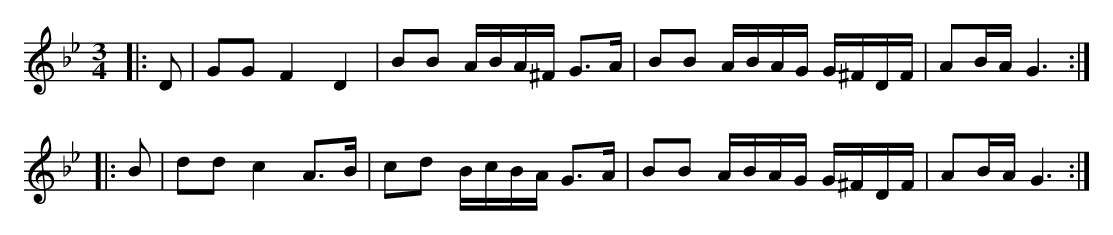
X:1
M:3/4
K:Gmin
|:D|GG F2 D2|BB A/B/A/^F/ G>A|BB A/B/A/G/ G/^F/D/F/|AB/A/ G3:|
|:B|dd c2 A>B|cd B/c/B/A/ G>A|BB A/B/A/G/ G/^F/D/F/|AB/A/ G3:|
